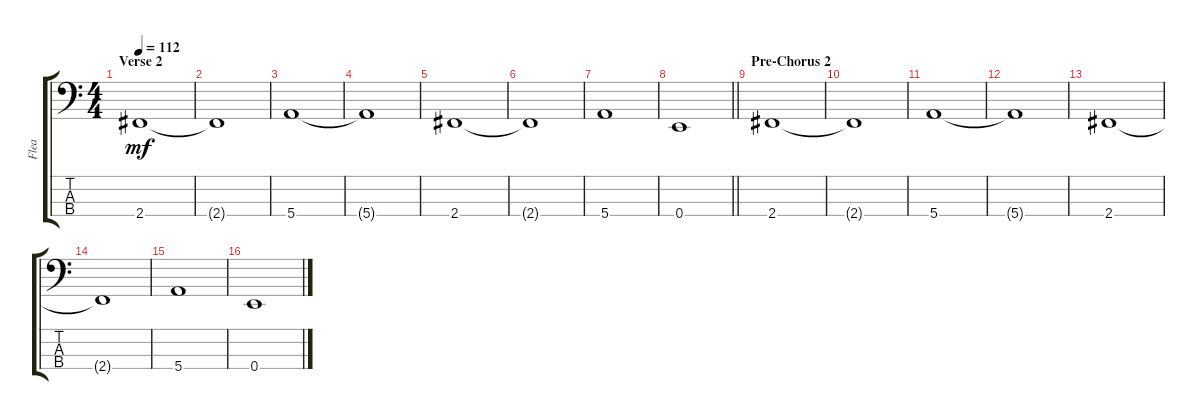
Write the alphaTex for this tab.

\track ("Flea" "Flea") {instrument electricbassfinger}
\staff {score tabs}
\tuning (G2 D2 A1 E1) {hide}
\ts (4 4)
\section ("" "Verse 2")
\tempo 112
\clef f4
\ks c
2.4.1{dy mf} |
2.4{t}.1 |
5.4.1 |
5.4{t}.1 |
2.4.1 |
2.4{t}.1 |
5.4.1 |
\barLineRight lightlight
0.4.1 |
\section ("" "Pre-Chorus 2")
2.4.1 |
2.4{t}.1 |
5.4.1 |
5.4{t}.1 |
2.4.1 |
2.4{t}.1 |
5.4.1 |
0.4.1
